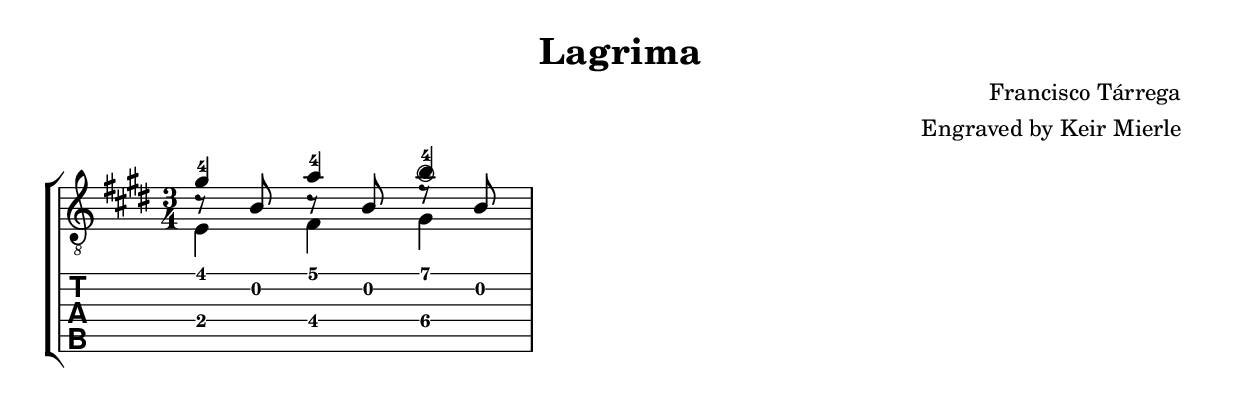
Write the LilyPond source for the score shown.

% Author: mierle@gmail.com (Keir Mierle)

\version "2.18.2"
\header {
  title = "Lagrima"
  arranger = "Engraved by Keir Mierle"
  composer = "Francisco Tárrega"
}

\paper {
  % Remove indent on first line.
  indent = 0
}

\layout {
  % Remove the fingering engraver for the main staff, since it is not necessary
  % with the strings already indicated on the tab notation below.
  \context {
    %\Voice
    %\remove New_fingering_engraver
  }
  % Default note spacing is too tight, so globally increase it.
  \context {
    \Score
    \override SpacingSpanner.base-shortest-duration = #(ly:make-moment 1/48)
  }
}

music = \relative c' {
  \key e \major
  \time 3/4

  % Remember Lilypond needs the weird alternating voice order: highest, lowest,
  % second highest, second lowest, etc.
  <<
  { gis'4-4 a-4 b-4 }
  \\
  { e,,4 fis gis\4 }
  \\
  { c8\rest b c\rest b e\rest b }
  % { r8 b r8 b r8 b }
  >>

}

\new StaffGroup  <<
  \new Staff {
    \clef "treble_8" << \music >>
  }
  \new TabStaff \with {
    %\tabFullNotation
    \clef moderntab
    stringTunings = #guitar-tuning
  }
  \music
>>

